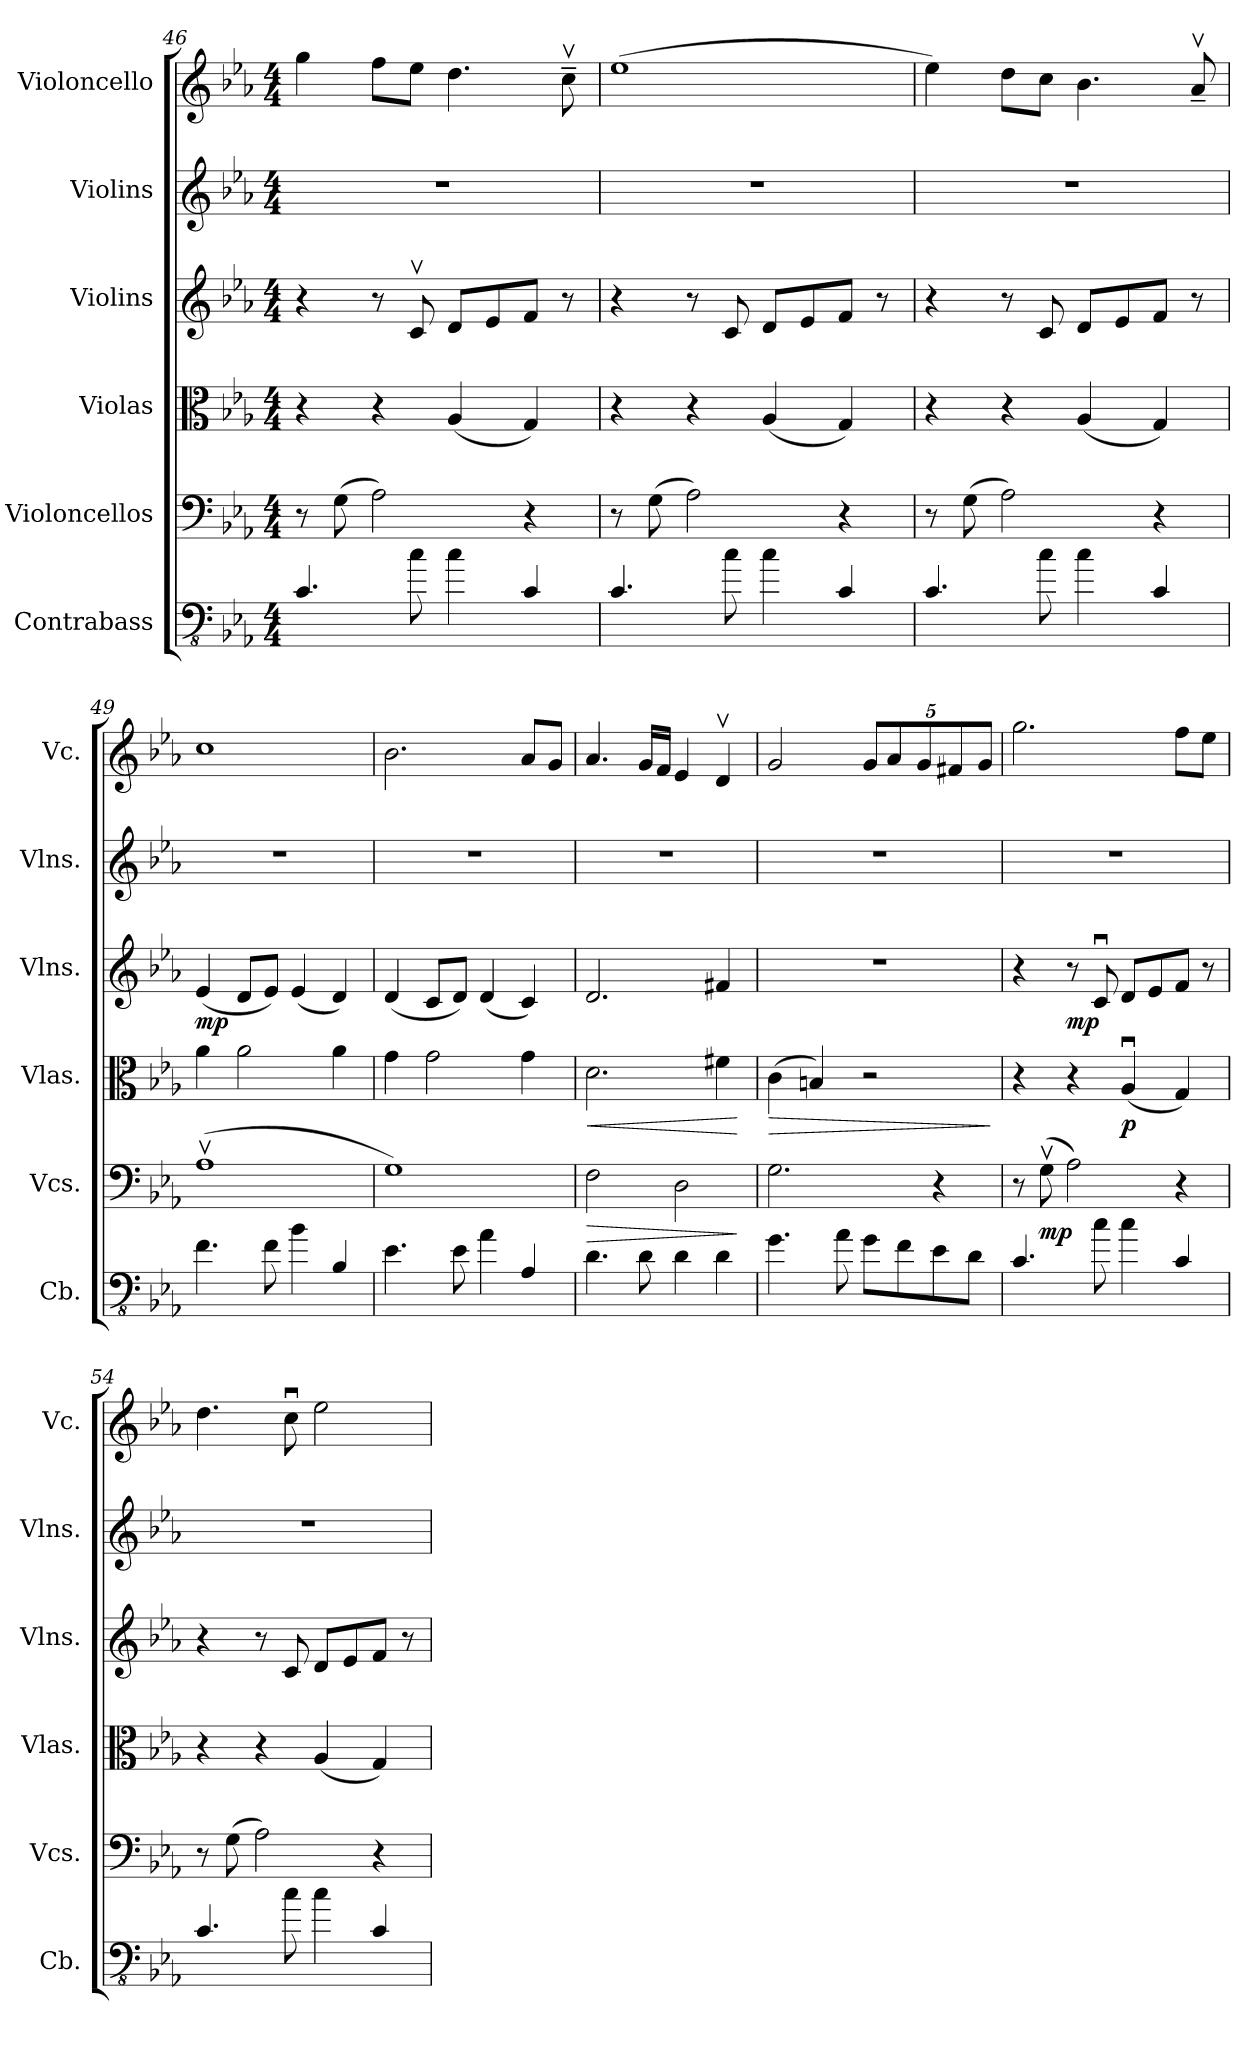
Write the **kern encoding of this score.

**kern	**kern	**dynam	**kern	**dynam	**kern	**dynam	**kern	**kern
*part6	*part5	*part5	*part4	*part4	*part3	*part3	*part2	*part1
*staff6	*staff5	*staff5	*staff4	*staff4	*staff3	*staff3	*staff2	*staff1
*I"Contrabass	*I"Violoncellos	*	*I"Violas	*	*I"Violins	*	*I"Violins	*I"Violoncello
*I'Cb.	*I'Vcs.	*	*I'Vlas.	*	*I'Vlns.	*	*I'Vlns.	*I'Vc.
*clefFv4	*clefF4	*	*clefC3	*	*clefG2	*	*clefG2	*clefG2
*ITrd7c12	*	*	*	*	*	*	*	*
*k[b-e-a-]	*k[b-e-a-]	*	*k[b-e-a-]	*	*k[b-e-a-]	*	*k[b-e-a-]	*k[b-e-a-]
*M4/4	*M4/4	*	*M4/4	*	*M4/4	*	*M4/4	*M4/4
=46	=46	=46	=46	=46	=46	=46	=46	=46
4.CC/	8r	.	4r	.	4r	.	1r	4gg\
.	(8G\	.	.	.	.	.	.	.
.	2A-\)	.	4r	.	8r	.	.	8ff\L
8C\	.	.	.	.	8cv/	.	.	8ee-\J
4C\	.	.	(4A-/	.	8d/L	.	.	4.dd\
.	.	.	.	.	8e-/	.	.	.
4CC/	4r	.	4G/)	.	8f/J	.	.	.
.	.	.	.	.	8r	.	.	8ccv~\
=47	=47	=47	=47	=47	=47	=47	=47	=47
4.CC/	8r	.	4r	.	4r	.	1r	(1ee-
.	(8G\	.	.	.	.	.	.	.
.	2A-\)	.	4r	.	8r	.	.	.
8C\	.	.	.	.	8c/	.	.	.
4C\	.	.	(4A-/	.	8d/L	.	.	.
.	.	.	.	.	8e-/	.	.	.
4CC/	4r	.	4G/)	.	8f/J	.	.	.
.	.	.	.	.	8r	.	.	.
=48	=48	=48	=48	=48	=48	=48	=48	=48
4.CC/	8r	.	4r	.	4r	.	1r	4ee-\)
.	(8G\	.	.	.	.	.	.	.
.	2A-\)	.	4r	.	8r	.	.	8dd\L
8C\	.	.	.	.	8c/	.	.	8cc\J
4C\	.	.	(4A-/	.	8d/L	.	.	4.b-\
.	.	.	.	.	8e-/	.	.	.
4CC/	4r	.	4G/)	.	8f/J	.	.	.
.	.	.	.	.	8r	.	.	8a-v~/
!!LO:LB:g=z
=49	=49	=49	=49	=49	=49	=49	=49	=49
!	!	!	!	!	!	!LO:DY:b	!	!
4.FF\	(1A-v	.	4a-\	.	(4e-/	mp	1r	1cc
.	.	.	2a-\	.	8d/L	.	.	.
8FF\	.	.	.	.	8e-/J)	.	.	.
4BB-\	.	.	.	.	(4e-/	.	.	.
4BBB-/	.	.	4a-\	.	4d/)	.	.	.
=50	=50	=50	=50	=50	=50	=50	=50	=50
4.EE-\	1G)	.	4g\	.	(4d/	.	1r	2.b-\
.	.	.	2g\	.	8c/L	.	.	.
8EE-\	.	.	.	.	8d/J)	.	.	.
4AA-\	.	.	.	.	(4d/	.	.	.
4AAA-/	.	.	4g\	.	4c/)	.	.	8a-/L
.	.	.	.	.	.	.	.	8g/J
=51	=51	=51	=51	=51	=51	=51	=51	=51
!	!	!LO:HP:b	!	!LO:HP:b	!	!	!	!
4.DD\	2F\	>	2.d\	<	2.d/	.	1r	4.a-/
8DD\	.	.	.	.	.	.	.	16g/LL
.	.	.	.	.	.	.	.	16f/JJ
4DD\	2D\	.	.	.	.	.	.	4e-/
4DD\	.	.	4f#X\	.	4f#X/	.	.	4dv/
.	.	]	.	[	.	.	.	.
=52	=52	=52	=52	=52	=52	=52	=52	=52
!	!	!	!	!LO:HP:b	!	!	!	!
4.GG\	2.G\	.	(4c\	>	1r	.	1r	2g/
.	.	.	4Bn/)	.	.	.	.	.
8AA-\	.	.	.	.	.	.	.	.
*	*	*	*	*	*	*	*	*Xbrackettup
8GG\L	.	.	2r	.	.	.	.	10g/L
.	.	.	.	.	.	.	.	10a-/
8FF\	.	.	.	.	.	.	.	.
.	.	.	.	.	.	.	.	10g/
8EE-\	4r	.	.	.	.	.	.	.
.	.	.	.	.	.	.	.	10f#X/
8DD\J	.	.	.	.	.	.	.	.
.	.	.	.	.	.	.	.	10g/J
.	.	.	.	]	.	.	.	.
=53	=53	=53	=53	=53	=53	=53	=53	=53
4.CC/	8r	.	4r	.	4r	.	1r	2.gg\
!	!	!LO:DY:b	!	!	!	!	!	!
.	(8Gv\	mp	.	.	.	.	.	.
!	!	!	!	!	!	!LO:DY:b	!	!
.	2A-\)	.	4r	.	8r	mp	.	.
8C\	.	.	.	.	8cu/	.	.	.
!	!	!	!	!LO:DY:b	!	!	!	!
4C\	.	.	(4A-u/	p	8d/L	.	.	.
.	.	.	.	.	8e-/	.	.	.
4CC/	4r	.	4G/)	.	8f/J	.	.	8ff\L
.	.	.	.	.	8r	.	.	8ee-\J
!!LO:PB:g=z
=54	=54	=54	=54	=54	=54	=54	=54	=54
4.CC/	8r	.	4r	.	4r	.	1r	4.dd\
.	(8G\	.	.	.	.	.	.	.
.	2A-\)	.	4r	.	8r	.	.	.
8C\	.	.	.	.	8c/	.	.	8ccu\
4C\	.	.	(4A-/	.	8d/L	.	.	2ee-\
.	.	.	.	.	8e-/	.	.	.
4CC/	4r	.	4G/)	.	8f/J	.	.	.
.	.	.	.	.	8r	.	.	.
=	=	=	=	=	=	=	=	=
*-	*-	*-	*-	*-	*-	*-	*-	*-
